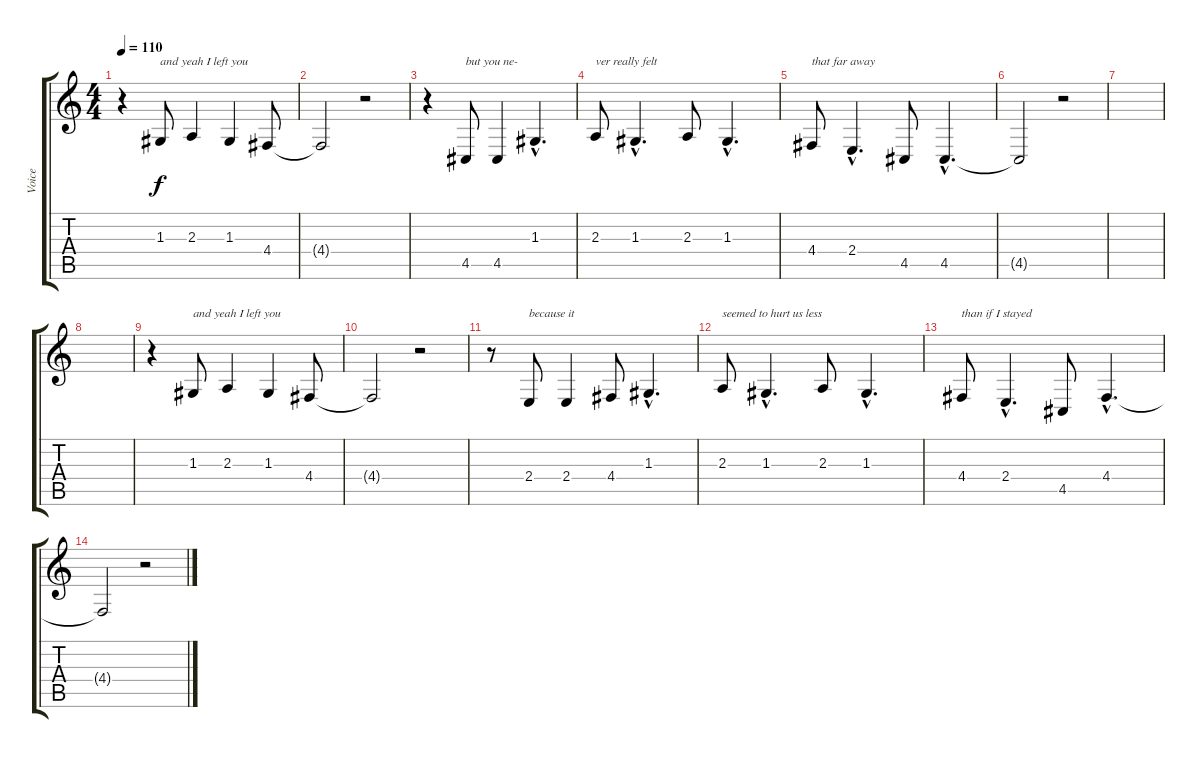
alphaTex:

\track ("Voice" "Voice") {instrument flute}
\staff {score tabs}
\tuning (E4 B3 G3 D3 A2 E2) {hide}
\ts (4 4)
\tempo 110
\clef g2
\ks c
r.4{dy f} 1.3.8{txt "and yeah I left you"} 2.3.4 1.3.4 4.4.8 |
4.4{t}.2 r.2 |
r.4 4.5.8{txt "but you ne-"} 4.5.4 1.3{hac}.4{d} |
2.3.8{txt "ver really felt "} 1.3{hac}.4{d} 2.3.8 1.3{hac}.4{d} |
4.4.8{txt "that far away"} 2.4{hac}.4{d} 4.5.8 4.5{hac}.4{d} |
4.5{t}.2 r.2 |
|
|
r.4 1.3.8{txt "and yeah I left you"} 2.3.4 1.3.4 4.4.8 |
4.4{t}.2 r.2 |
r.8 2.4.8{txt "because it"} 2.4.4 4.4.8 1.3{hac}.4{d} |
2.3.8{txt "seemed to hurt us less"} 1.3{hac}.4{d} 2.3.8 1.3{hac}.4{d} |
4.4.8{txt "than if I stayed"} 2.4{hac}.4{d} 4.5.8 4.4{hac}.4{d} |
4.4{t}.2 r.2
